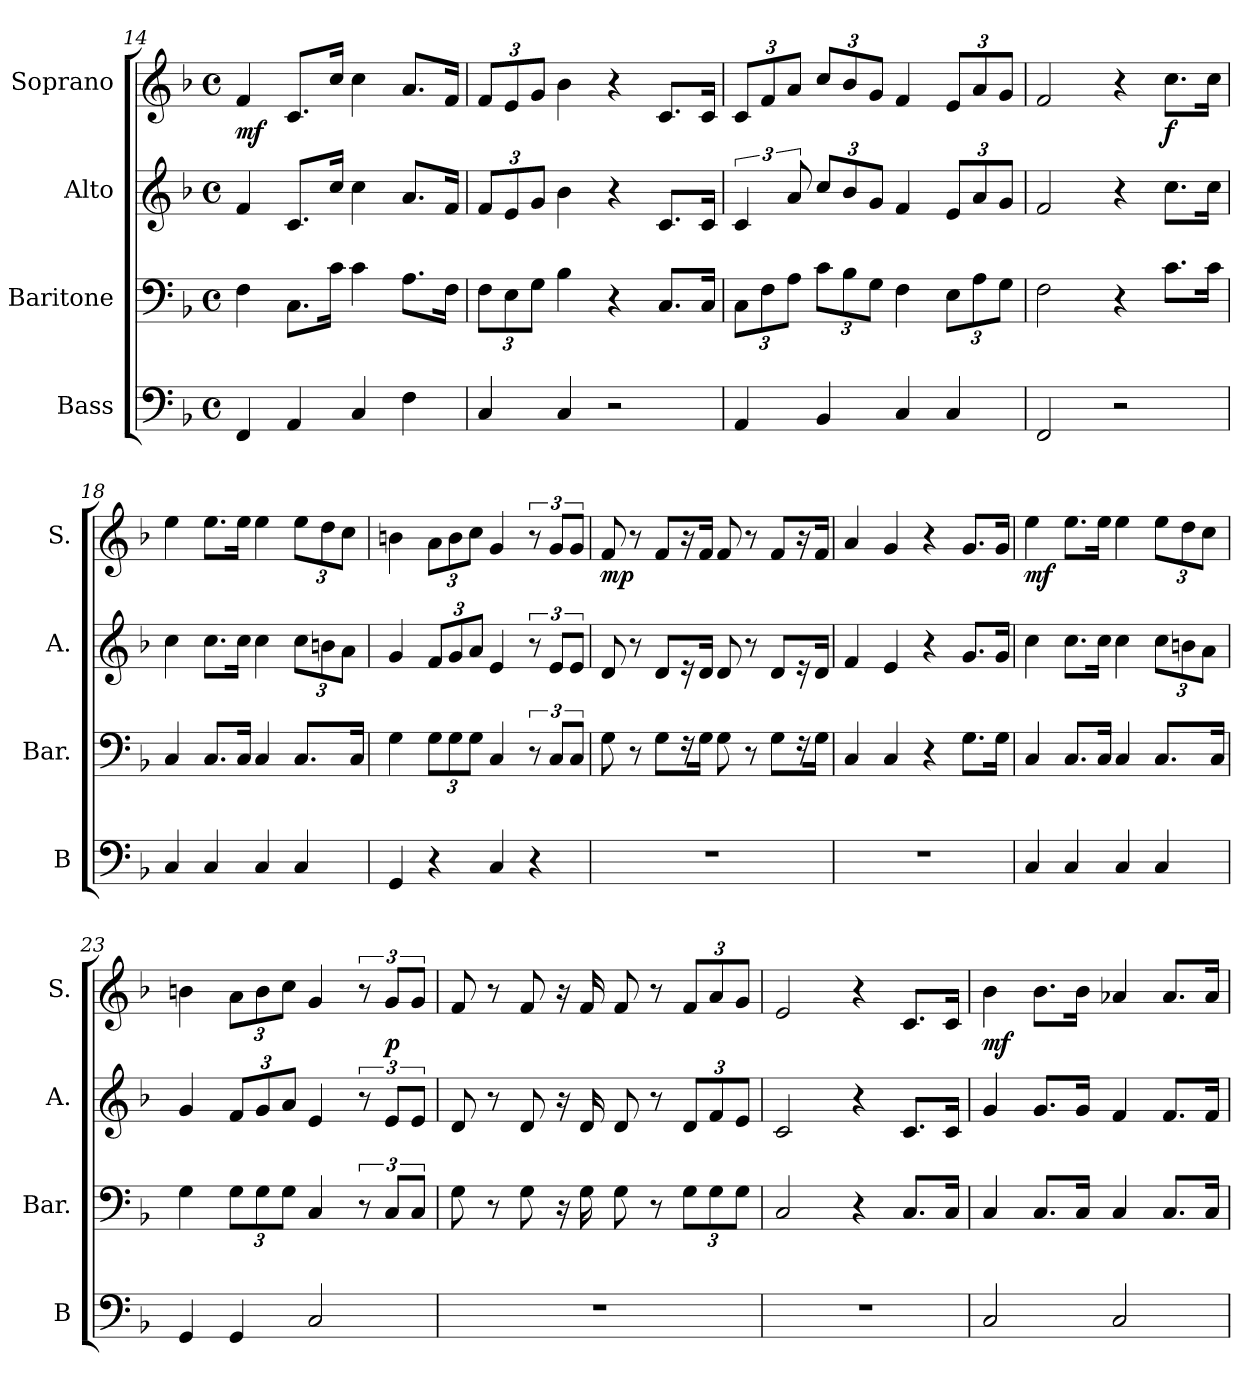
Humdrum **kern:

**kern	**kern	**kern	**kern	**dynam
*part4	*part3	*part2	*part1	*part1
*staff4	*staff3	*staff2	*staff1	*staff1
*I"Bass	*I"Baritone	*I"Alto	*I"Soprano	*
*I'B	*I'Bar.	*I'A.	*I'S.	*
*clefF4	*clefF4	*clefG2	*clefG2	*
*k[b-]	*k[b-]	*k[b-]	*k[b-]	*
*M4/4	*M4/4	*M4/4	*M4/4	*
*met(c)	*met(c)	*met(c)	*met(c)	*
=14	=14	=14	=14	=14
!	!	!	!	!LO:DY:b
4FF/	4F\	4f/	4f/	mf
4AA/	8.C\L	8.c/L	8.c/L	.
.	16c\Jk	16cc/Jk	16cc/Jk	.
4C/	4c\	4cc\	4cc\	.
4F\	8.A\L	8.a/L	8.a/L	.
.	16F\Jk	16f/Jk	16f/Jk	.
=15	=15	=15	=15	=15
*	*Xbrackettup	*Xbrackettup	*Xbrackettup	*
4C/	12F\L	12f/L	12f/L	.
.	12E\	12e/	12e/	.
.	12G\J	12g/J	12g/J	.
4C/	4B-\	4b-\	4b-\	.
2r	4r	4r	4r	.
.	8.C/L	8.c/L	8.c/L	.
.	16C/Jk	16c/Jk	16c/Jk	.
!!LO:PB:g=z
=16	=16	=16	=16	=16
*	*	*brackettup	*	*
4AA/	12C\L	6c/	12c/L	.
.	12F\	.	12f/	.
.	12A\J	12a/	12a/J	.
*	*	*Xbrackettup	*	*
4BB-/	12c\L	12cc/L	12cc/L	.
.	12B-\	12b-/	12b-/	.
.	12G\J	12g/J	12g/J	.
4C/	4F\	4f/	4f/	.
4C/	12E\L	12e/L	12e/L	.
.	12A\	12a/	12a/	.
.	12G\J	12g/J	12g/J	.
=17	=17	=17	=17	=17
2FF/	2F\	2f/	2f/	.
2r	4r	4r	4r	.
!	!	!	!	!LO:DY:b
.	8.c\L	8.cc\L	8.cc\L	f
.	16c\Jk	16cc\Jk	16cc\Jk	.
=18	=18	=18	=18	=18
4C/	4C/	4cc\	4ee\	.
4C/	8.C/L	8.cc\L	8.ee\L	.
.	16C/Jk	16cc\Jk	16ee\Jk	.
4C/	4C/	4cc\	4ee\	.
4C/	8.C/L	12cc\L	12ee\L	.
.	.	12bn\	12dd\	.
.	.	12a\J	12cc\J	.
.	16C/Jk	.	.	.
=19	=19	=19	=19	=19
4GG/	4G\	4g/	4bn\	.
4r	12G\L	12f/L	12a\L	.
.	12G\	12g/	12b\	.
.	12G\J	12a/J	12cc\J	.
4C/	4C/	4e/	4g/	.
*	*brackettup	*brackettup	*brackettup	*
4r	12r	12r	12r	.
.	12C/L	12e/L	12g/L	.
.	12C/J	12e/J	12g/J	.
=20	=20	=20	=20	=20
!	!	!	!	!LO:DY:b
1r	8G\	8d/	8f/	mp
.	8r	8r	8r	.
.	8G\L	8d/L	8f/L	.
.	16r	16r	16r	.
.	16G\Jk	16d/Jk	16f/Jk	.
.	8G\	8d/	8f/	.
.	8r	8r	8r	.
.	8G\L	8d/L	8f/L	.
.	16r	16r	16r	.
.	16G\Jk	16d/Jk	16f/Jk	.
!!LO:LB:g=z
=21	=21	=21	=21	=21
1r	4C/	4f/	4a/	.
.	4C/	4e/	4g/	.
.	4r	4r	4r	.
.	8.G\L	8.g/L	8.g/L	.
.	16G\Jk	16g/Jk	16g/Jk	.
=22	=22	=22	=22	=22
!	!	!	!	!LO:DY:b
4C/	4C/	4cc\	4ee\	mf
4C/	8.C/L	8.cc\L	8.ee\L	.
.	16C/Jk	16cc\Jk	16ee\Jk	.
4C/	4C/	4cc\	4ee\	.
*	*	*Xbrackettup	*Xbrackettup	*
4C/	8.C/L	12cc\L	12ee\L	.
.	.	12bn\	12dd\	.
.	.	12a\J	12cc\J	.
.	16C/Jk	.	.	.
=23	=23	=23	=23	=23
4GG/	4G\	4g/	4bn\	.
*	*Xbrackettup	*	*	*
4GG/	12G\L	12f/L	12a\L	.
.	12G\	12g/	12b\	.
.	12G\J	12a/J	12cc\J	.
2C/	4C/	4e/	4g/	.
*	*brackettup	*brackettup	*brackettup	*
.	12r	12r	12r	.
!	!	!	!	!LO:DY:b
.	12C/L	12e/L	12g/L	p
.	12C/J	12e/J	12g/J	.
=24	=24	=24	=24	=24
1r	8G\	8d/	8f/	.
.	8r	8r	8r	.
.	8G\	8d/	8f/	.
.	16r	16r	16r	.
.	16G\	16d/	16f/	.
.	8G\	8d/	8f/	.
.	8r	8r	8r	.
*	*Xbrackettup	*Xbrackettup	*Xbrackettup	*
.	12G\L	12d/L	12f/L	.
.	12G\	12f/	12a/	.
.	12G\J	12e/J	12g/J	.
=25	=25	=25	=25	=25
1r	2C/	2c/	2e/	.
.	4r	4r	4r	.
.	8.C/L	8.c/L	8.c/L	.
.	16C/Jk	16c/Jk	16c/Jk	.
=26	=26	=26	=26	=26
!	!	!	!	!LO:DY:b
2C/	4C/	4g/	4b-\	mf
.	8.C/L	8.g/L	8.b-\L	.
.	16C/Jk	16g/Jk	16b-\Jk	.
2C/	4C/	4f/	4a-X/	.
.	8.C/L	8.f/L	8.a-/L	.
.	16C/Jk	16f/Jk	16a-/Jk	.
=	=	=	=	=
*-	*-	*-	*-	*-
